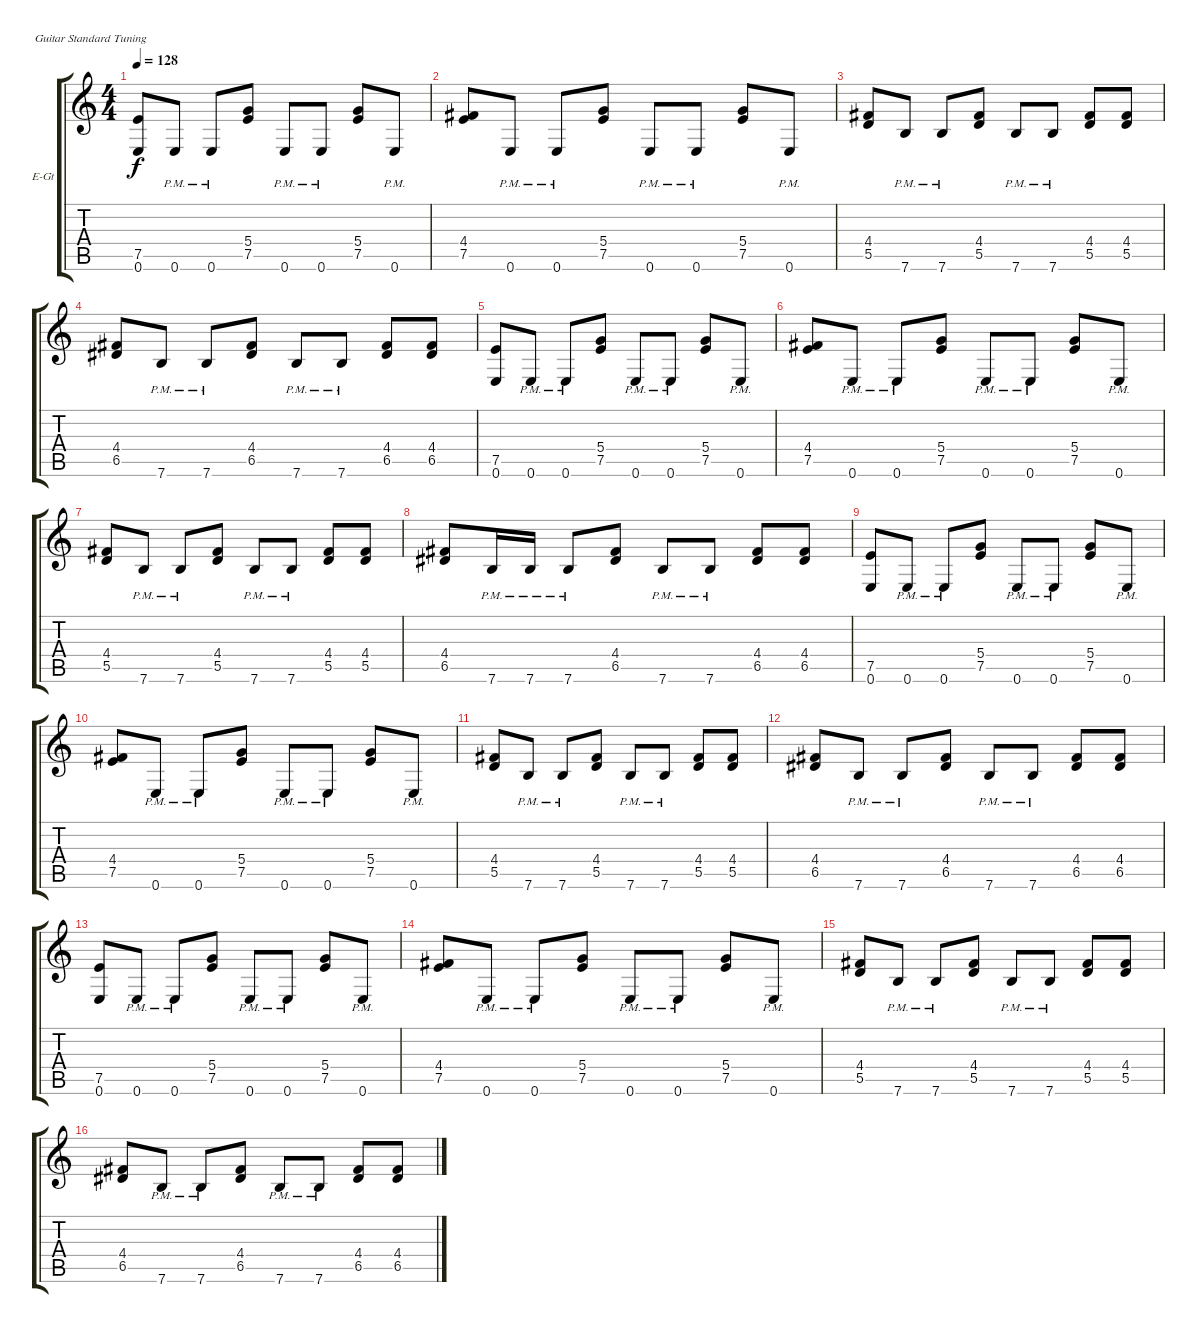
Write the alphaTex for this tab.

\defaultSystemsLayout 4
\bracketExtendMode groupsimilarinstruments
\firstSystemTrackNameOrientation horizontal
\otherSystemsTrackNameOrientation horizontal
\track ("James Hetfield (Dist.Gtr.1)" "E-Gt") {instrument distortionguitar}
\staff {score tabs}
\tuning (E4 B3 G3 D3 A2 E2)
\ts (4 4)
\tempo 128
\clef g2
\ks c
(0.6 7.5).8{dy f} 0.6{pm}.8 0.6{pm}.8 (7.5 5.4).8 0.6{pm}.8 0.6{pm}.8 (7.5 5.4).8 0.6{pm}.8 |
(4.4 7.5).8 0.6{pm}.8 0.6{pm}.8 (7.5 5.4).8 0.6{pm}.8 0.6{pm}.8 (7.5 5.4).8 0.6{pm}.8 |
(4.4 5.5).8 7.6{pm}.8 7.6{pm}.8 (5.5 4.4).8 7.6{pm}.8 7.6{pm}.8 (5.5 4.4).8 (5.5 4.4).8 |
(6.5 4.4).8 7.6{pm}.8 7.6{pm}.8 (6.5 4.4).8 7.6{pm}.8 7.6{pm}.8 (6.5 4.4).8 (6.5 4.4).8 |
(0.6 7.5).8 0.6{pm}.8 0.6{pm}.8 (7.5 5.4).8 0.6{pm}.8 0.6{pm}.8 (7.5 5.4).8 0.6{pm}.8 |
(4.4 7.5).8 0.6{pm}.8 0.6{pm}.8 (7.5 5.4).8 0.6{pm}.8 0.6{pm}.8 (7.5 5.4).8 0.6{pm}.8 |
(4.4 5.5).8 7.6{pm}.8 7.6{pm}.8 (5.5 4.4).8 7.6{pm}.8 7.6{pm}.8 (5.5 4.4).8 (5.5 4.4).8 |
\scale
0.411335 (6.5 4.4).8 7.6{pm}.16 7.6{pm}.16 7.6{pm}.8 (6.5 4.4).8 7.6{pm}.8 7.6{pm}.8 (6.5 4.4).8 (6.5 4.4).8 |
\scale
0.292505 (0.6 7.5).8 0.6{pm}.8 0.6{pm}.8 (7.5 5.4).8 0.6{pm}.8 0.6{pm}.8 (7.5 5.4).8 0.6{pm}.8 |
\scale
0.296161 (4.4 7.5).8 0.6{pm}.8 0.6{pm}.8 (7.5 5.4).8 0.6{pm}.8 0.6{pm}.8 (7.5 5.4).8 0.6{pm}.8 |
(4.4 5.5).8 7.6{pm}.8 7.6{pm}.8 (5.5 4.4).8 7.6{pm}.8 7.6{pm}.8 (5.5 4.4).8 (5.5 4.4).8 |
(6.5 4.4).8 7.6{pm}.8 7.6{pm}.8 (6.5 4.4).8 7.6{pm}.8 7.6{pm}.8 (6.5 4.4).8 (6.5 4.4).8 |
(0.6 7.5).8 0.6{pm}.8 0.6{pm}.8 (7.5 5.4).8 0.6{pm}.8 0.6{pm}.8 (7.5 5.4).8 0.6{pm}.8 |
(4.4 7.5).8 0.6{pm}.8 0.6{pm}.8 (7.5 5.4).8 0.6{pm}.8 0.6{pm}.8 (7.5 5.4).8 0.6{pm}.8 |
(4.4 5.5).8 7.6{pm}.8 7.6{pm}.8 (5.5 4.4).8 7.6{pm}.8 7.6{pm}.8 (5.5 4.4).8 (5.5 4.4).8 |
(6.5 4.4).8 7.6{pm}.8 7.6{pm}.8 (6.5 4.4).8 7.6{pm}.8 7.6{pm}.8 (6.5 4.4).8 (6.5 4.4).8
